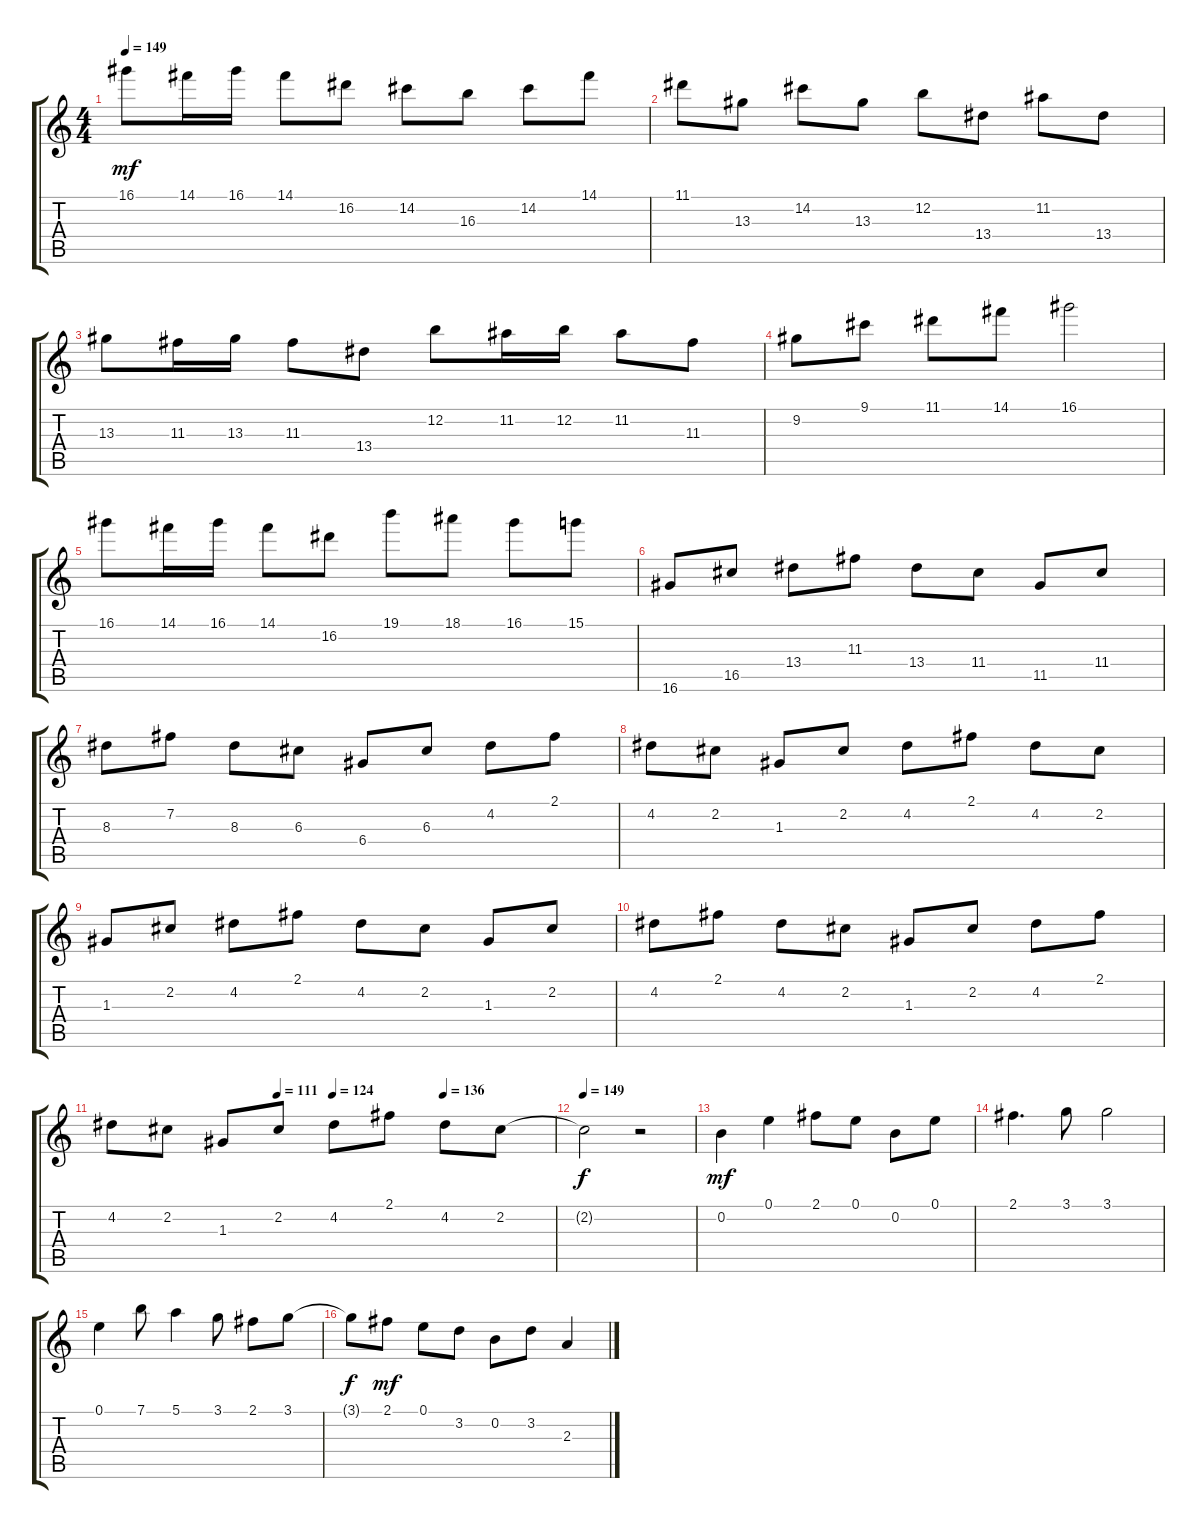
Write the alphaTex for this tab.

\track "" {instrument overdrivenguitar}
\staff {score tabs}
\tuning (E4 B3 G3 D3 A2 E2) {hide}
\ts (4 4)
\tempo 149
\clef g2
\ks c
16.1.8{dy mf} 14.1.16 16.1.16 14.1.8 16.2.8 14.2.8 16.3.8 14.2.8 14.1.8 |
11.1.8 13.3.8 14.2.8 13.3.8 12.2.8 13.4.8 11.2.8 13.4.8 |
13.3.8 11.3.16 13.3.16 11.3.8 13.4.8 12.2.8 11.2.16 12.2.16 11.2.8 11.3.8 |
9.2.8 9.1.8 11.1.8 14.1.8 16.1.2 |
16.1.8 14.1.16 16.1.16 14.1.8 16.2.8 19.1.8 18.1.8 16.1.8 15.1.8 |
16.6.8 16.5.8 13.4.8 11.3.8 13.4.8 11.4.8 11.5.8 11.4.8 |
8.3.8 7.2.8 8.3.8 6.3.8 6.4.8 6.3.8 4.2.8 2.1.8 |
4.2.8 2.2.8 1.3.8 2.2.8 4.2.8 2.1.8 4.2.8 2.2.8 |
1.3.8 2.2.8 4.2.8 2.1.8 4.2.8 2.2.8 1.3.8 2.2.8 |
4.2.8 2.1.8 4.2.8 2.2.8 1.3.8 2.2.8 4.2.8 2.1.8 |
\tempo (111 0.375)
\tempo (124 0.5)
\tempo (136 0.75)
4.2.8 2.2.8 1.3.8 2.2.8 4.2.8 2.1.8 4.2.8 2.2.8 |
\tempo 149
2.2{t}.2{dy f} r.2 |
0.2.4{dy mf} 0.1.4 2.1.8 0.1.8 0.2.8 0.1.8 |
2.1.4{d} 3.1.8 3.1.2 |
0.1.4 7.1.8 5.1.4 3.1.8 2.1.8 3.1.8 |
3.1{t}.8{dy f} 2.1.8{dy mf} 0.1.8 3.2.8 0.2.8 3.2.8 2.3.4
